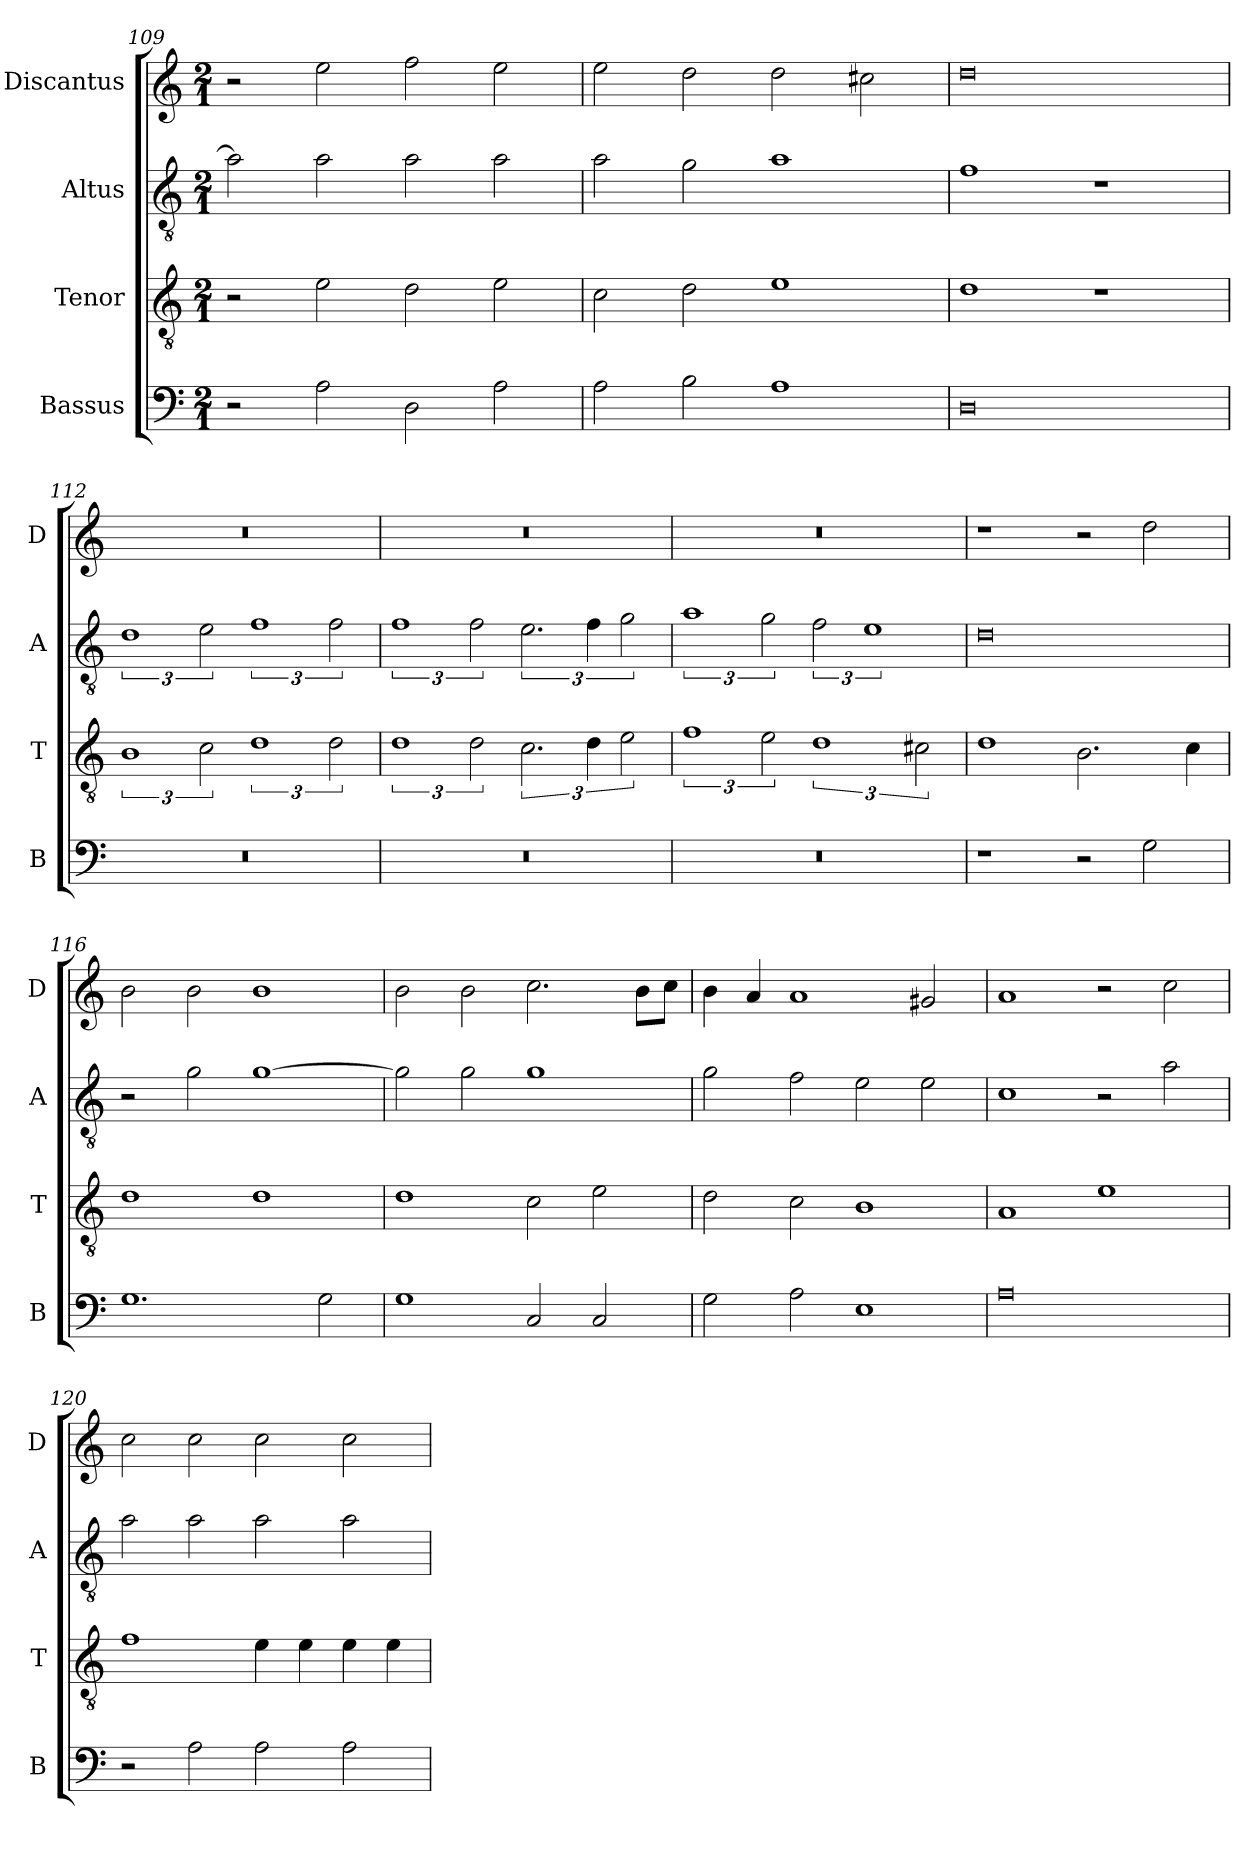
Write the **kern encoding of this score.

**kern	**kern	**kern	**kern
*part4	*part3	*part2	*part1
*staff4	*staff3	*staff2	*staff1
*I"Bassus	*I"Tenor	*I"Altus	*I"Discantus
*I'B	*I'T	*I'A	*I'D
*clefF4	*clefGv2	*clefGv2	*clefG2
*k[]	*k[]	*k[]	*k[]
*M2/1	*M2/1	*M2/1	*M2/1
=109	=109	=109	=109
2r	2r	2a\]	2r
2A\	2e\	2a\	2ee\
2D\	2d\	2a\	2ff\
2A\	2e\	2a\	2ee\
=110	=110	=110	=110
2A\	2c\	2a\	2ee\
2B\	2d\	2g\	2dd\
1A	1e	1a	2dd\
.	.	.	2cc#X\
=111	=111	=111	=111
0D	1d	1f	0dd
.	1r	1r	.
=112	=112	=112	=112
0r	3%2B	3%2d	0r
.	3c\	3e\	.
.	3%2d	3%2f	.
.	3d\	3f\	.
=113	=113	=113	=113
0r	3%2d	3%2f	0r
.	3d\	3f\	.
.	3.c\	3.e\	.
.	6d\	6f\	.
.	3e\	3g\	.
=114	=114	=114	=114
0r	3%2f	3%2a	0r
.	3e\	3g\	.
.	3%2d	3f\	.
.	.	3%2e	.
.	3c#X\	.	.
=115	=115	=115	=115
1r	1d	0d	1r
2r	2.B\	.	2r
2G\	.	.	2dd\
.	4c\	.	.
=116	=116	=116	=116
1.G	1d	2r	2b\
.	.	2g\	2b\
.	1d	[1g	1b
2G\	.	.	.
=117	=117	=117	=117
1G	1d	2g\]	2b\
.	.	2g\	2b\
2C/	2c\	1g	2.cc\
2C/	2e\	.	.
.	.	.	8b\L
.	.	.	8cc\J
=118	=118	=118	=118
2G\	2d\	2g\	4b\
.	.	.	4a/
2A\	2c\	2f\	1a
1E	1B	2e\	.
.	.	2e\	2g#X/
=119	=119	=119	=119
0A	1A	1c	1a
.	1e	2r	2r
.	.	2a\	2cc\
=120	=120	=120	=120
2r	1f	2a\	2cc\
2A\	.	2a\	2cc\
2A\	4e\	2a\	2cc\
.	4e\	.	.
2A\	4e\	2a\	2cc\
.	4e\	.	.
=	=	=	=
*-	*-	*-	*-
